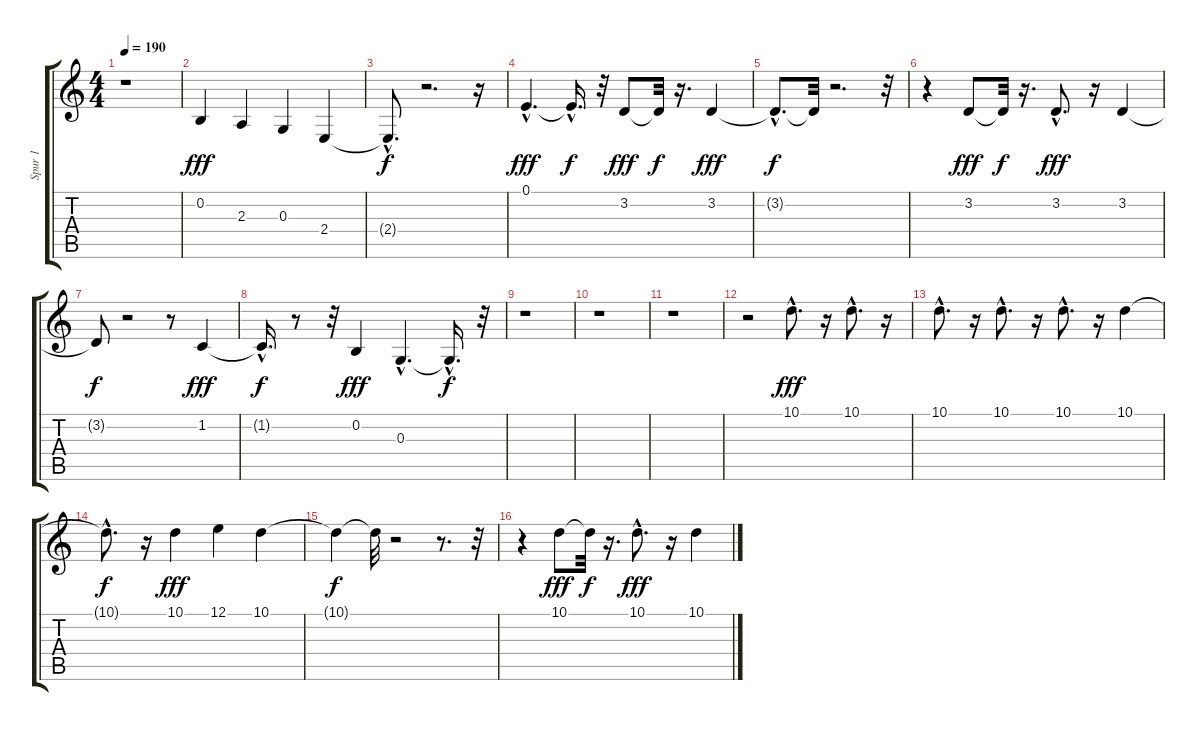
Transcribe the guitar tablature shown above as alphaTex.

\track ("Spur 1" "Spur 1") {instrument clarinet}
\staff {score tabs}
\tuning (E4 B3 G3 D3 A2 E2) {hide}
\ts (4 4)
\tempo 190
\clef g2
\ks c
r.1{dy f} |
0.2.4{dy fff} 2.3.4 0.3.4 2.4.4 |
2.4{hac t}.8{d dy f} r.2{d} r.16 |
0.1{hac}.4{d dy fff} 0.1{hac t}.16{d dy f} r.32 3.2.8{dy fff} 3.2{t}.32{dy f} r.16{d} 3.2.4{dy fff} |
3.2{hac t}.8{d dy f} 3.2{t}.32 r.2{d} r.32 |
r.4 3.2.8{dy fff} 3.2{t}.32{dy f} r.16{d} 3.2{hac}.8{d dy fff} r.16 3.2.4 |
3.2{t}.8{dy f} r.2 r.8 1.2.4{dy fff} |
1.2{hac t}.16{d dy f} r.8 r.32 0.2.4{dy fff} 0.3{hac}.4{d} 0.3{hac t}.16{d dy f} r.32 |
r.1 |
r.1 |
r.1 |
r.2 10.1{hac}.8{d dy fff} r.16 10.1{hac}.8{d} r.16 |
10.1{hac}.8{d} r.16 10.1{hac}.8{d} r.16 10.1{hac}.8{d} r.16 10.1.4 |
10.1{hac t}.8{d dy f} r.16 10.1.4{dy fff} 12.1.4 10.1.4 |
10.1{t}.4{dy f} 10.1{t}.32 r.2 r.8{d} r.32 |
r.4 10.1.8{dy fff} 10.1{t}.32{dy f} r.16{d} 10.1{hac}.8{d dy fff} r.16 10.1.4
